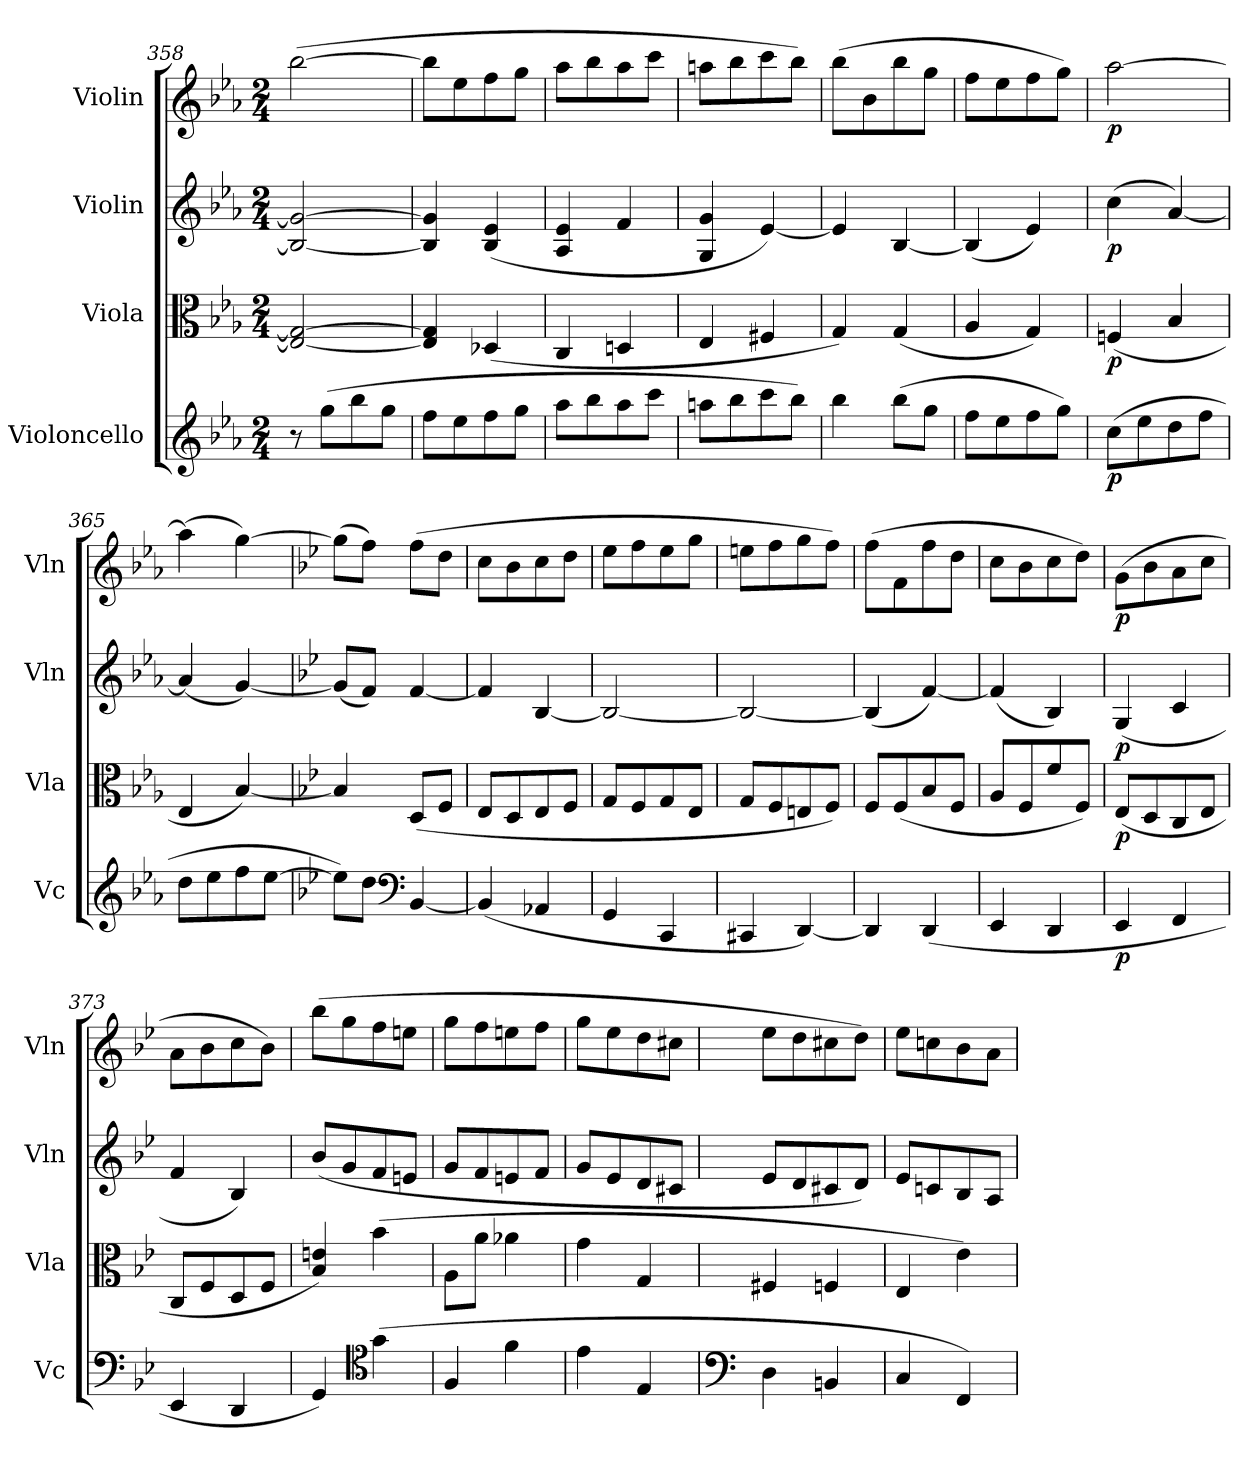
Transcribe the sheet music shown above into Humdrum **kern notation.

**kern	**dynam	**kern	**dynam	**kern	**dynam	**kern	**dynam
*part4	*part4	*part3	*part3	*part2	*part2	*part1	*part1
*staff4	*staff4	*staff3	*staff3	*staff2	*staff2	*staff1	*staff1
*I"Violoncello	*	*I"Viola	*	*I"Violin	*	*I"Violin	*
*I'Vc	*	*I'Vla	*	*I'Vln	*	*I'Vln	*
*clefG2	*	*clefC3	*	*clefG2	*	*clefG2	*
*k[b-e-a-]	*	*k[b-e-a-]	*	*k[b-e-a-]	*	*k[b-e-a-]	*
*M2/4	*	*M2/4	*	*M2/4	*	*M2/4	*
=358	=358	=358	=358	=358	=358	=358	=358
8r	.	2E-_/ 2G_/	.	2B-_/ 2g_/	.	([2bb-\	.
(8gg\L	.	.	.	.	.	.	.
8bb-\	.	.	.	.	.	.	.
8gg\J	.	.	.	.	.	.	.
=359	=359	=359	=359	=359	=359	=359	=359
8ff\L	.	4E-]/ 4G]/	.	4B-]/ 4g]/	.	8bb-\L]	.
8ee-\	.	.	.	.	.	8ee-\	.
8ff\	.	(4D-X/	.	(4B-/ 4e-/	.	8ff\	.
8gg\J	.	.	.	.	.	8gg\J	.
=360	=360	=360	=360	=360	=360	=360	=360
8aa-\L	.	4C/	.	4A-/ 4e-/	.	8aa-\L	.
8bb-\	.	.	.	.	.	8bb-\	.
8aa-\	.	4Dn/	.	4f/	.	8aa-\	.
8ccc\J	.	.	.	.	.	8ccc\J	.
=361	=361	=361	=361	=361	=361	=361	=361
8aan\L	.	4E-/	.	4G/ 4g/	.	8aan\L	.
8bb-\	.	.	.	.	.	8bb-\	.
8ccc\	.	4F#X/	.	[4e-/)	.	8ccc\	.
8bb-\J)	.	.	.	.	.	8bb-\J)	.
=362	=362	=362	=362	=362	=362	=362	=362
4bb-\	.	4G/)	.	4e-/]	.	(8bb-\L	.
.	.	.	.	.	.	8b-\	.
(8bb-\L	.	(4G/	.	[4B-/	.	8bb-\	.
8gg\J	.	.	.	.	.	8gg\J	.
=363	=363	=363	=363	=363	=363	=363	=363
8ff\L	.	4A-/	.	(4B-/]	.	8ff\L	.
8ee-\	.	.	.	.	.	8ee-\	.
8ff\	.	4G/)	.	4e-/)	.	8ff\	.
8gg\J)	.	.	.	.	.	8gg\J)	.
=364	=364	=364	=364	=364	=364	=364	=364
(8cc\L	p	(4Fn/	p	(4cc\	p	[2aa-\	p
8ee-\	.	.	.	.	.	.	.
8dd\	.	4B-/	.	[4a-/)	.	.	.
8ff\J	.	.	.	.	.	.	.
=365	=365	=365	=365	=365	=365	=365	=365
8dd\L	.	4E-/	.	(4a-/]	.	(4aa-\]	.
8ee-\	.	.	.	.	.	.	.
8ff\	.	[4B-/)	.	[4g/)	.	[4gg\)	.
[8ee-\J	.	.	.	.	.	.	.
=366	=366	=366	=366	=366	=366	=366	=366
*k[b-e-]	*	*k[b-e-]	*	*k[b-e-]	*	*k[b-e-]	*
8ee-\L])	.	4B-/]	.	(8g/L]	.	(8gg\L]	.
8dd\J	.	.	.	8f/J)	.	8ff\J)	.
*clefF4	*	*	*	*	*	*	*
[4BB-/	.	(8D/L	.	[4f/	.	(8ff\L	.
.	.	8F/J	.	.	.	8dd\J	.
=367	=367	=367	=367	=367	=367	=367	=367
(4BB-/]	.	8E-/L	.	4f/]	.	8cc\L	.
.	.	8D/	.	.	.	8b-\	.
4AA-X/	.	8E-/	.	[4B-/	.	8cc\	.
.	.	8F/J	.	.	.	8dd\J	.
=368	=368	=368	=368	=368	=368	=368	=368
4GG/	.	8G/L	.	2B-/_	.	8ee-\L	.
.	.	8F/	.	.	.	8ff\	.
4CC/	.	8G/	.	.	.	8ee-\	.
.	.	8E-/J	.	.	.	8gg\J	.
=369	=369	=369	=369	=369	=369	=369	=369
4CC#X/	.	8G/L	.	2B-/_	.	8een\L	.
.	.	8F/	.	.	.	8ff\	.
[4DD/)	.	8En/	.	.	.	8gg\	.
.	.	8F/J)	.	.	.	8ff\J)	.
=370	=370	=370	=370	=370	=370	=370	=370
4DD/]	.	8F/L	.	(4B-/]	.	(8ff\L	.
.	.	(8F/	.	.	.	8f\	.
(4DD/	.	8B-/	.	[4f/)	.	8ff\	.
.	.	8F/J	.	.	.	8dd\J	.
=371	=371	=371	=371	=371	=371	=371	=371
4EE-/	.	8A/L	.	(4f/]	.	8cc\L	.
.	.	8F/	.	.	.	8b-\	.
4DD/	.	8f/	.	4B-/)	.	8cc\	.
.	.	8F/J)	.	.	.	8dd\J)	.
=372	=372	=372	=372	=372	=372	=372	=372
4EE-/	p	(8E-/L	p	(4G/	p	(8g\L	p
.	.	8D/	.	.	.	8b-\	.
4FF/	.	8C/	.	4c/	.	8a\	.
.	.	8E-/J	.	.	.	8cc\J	.
=373	=373	=373	=373	=373	=373	=373	=373
4EE-/	.	8C/L	.	4f/	.	8a\L	.
.	.	8F/	.	.	.	8b-\	.
4DD/	.	8D/	.	4B-/)	.	8cc\	.
.	.	8F/J	.	.	.	8b-\J)	.
=374	=374	=374	=374	=374	=374	=374	=374
4GG/)	.	4B-/ 4en/)	.	(8b-/L	.	(8bb-\L	.
.	.	.	.	8g/	.	8gg\	.
*clefC4	*	*	*	*	*	*	*
(4g\	.	(4b-\	.	8f/	.	8ff\	.
.	.	.	.	8en/J	.	8een\J	.
=375	=375	=375	=375	=375	=375	=375	=375
4F/	.	8A\L	.	8g/L	.	8gg\L	.
.	.	8a\J	.	8f/	.	8ff\	.
4f\	.	4a-X\	.	8en/	.	8een\	.
.	.	.	.	8f/J	.	8ff\J	.
=376	=376	=376	=376	=376	=376	=376	=376
4e-\	.	4g\	.	8g/L	.	8gg\L	.
.	.	.	.	8e-/	.	8ee-\	.
4E-/	.	4G/	.	8d/	.	8dd\	.
.	.	.	.	8c#X/J	.	8cc#X\J	.
=377	=377	=377	=377	=377	=377	=377	=377
*clefF4	*	*	*	*	*	*	*
4D\	.	4F#X/	.	8e-/L	.	8ee-\L	.
.	.	.	.	8d/	.	8dd\	.
4BBn/	.	4Fn/	.	8c#X/	.	8cc#X\	.
.	.	.	.	8d/J)	.	8dd\J)	.
=378	=378	=378	=378	=378	=378	=378	=378
4C/	.	4E-/	.	8e-/L	.	8ee-\L	.
.	.	.	.	8cn/	.	8ccn\	.
4FF/)	.	4e-\)	.	8B-/	.	8b-\	.
.	.	.	.	8A/J	.	8a\J	.
=	=	=	=	=	=	=	=
*-	*-	*-	*-	*-	*-	*-	*-
